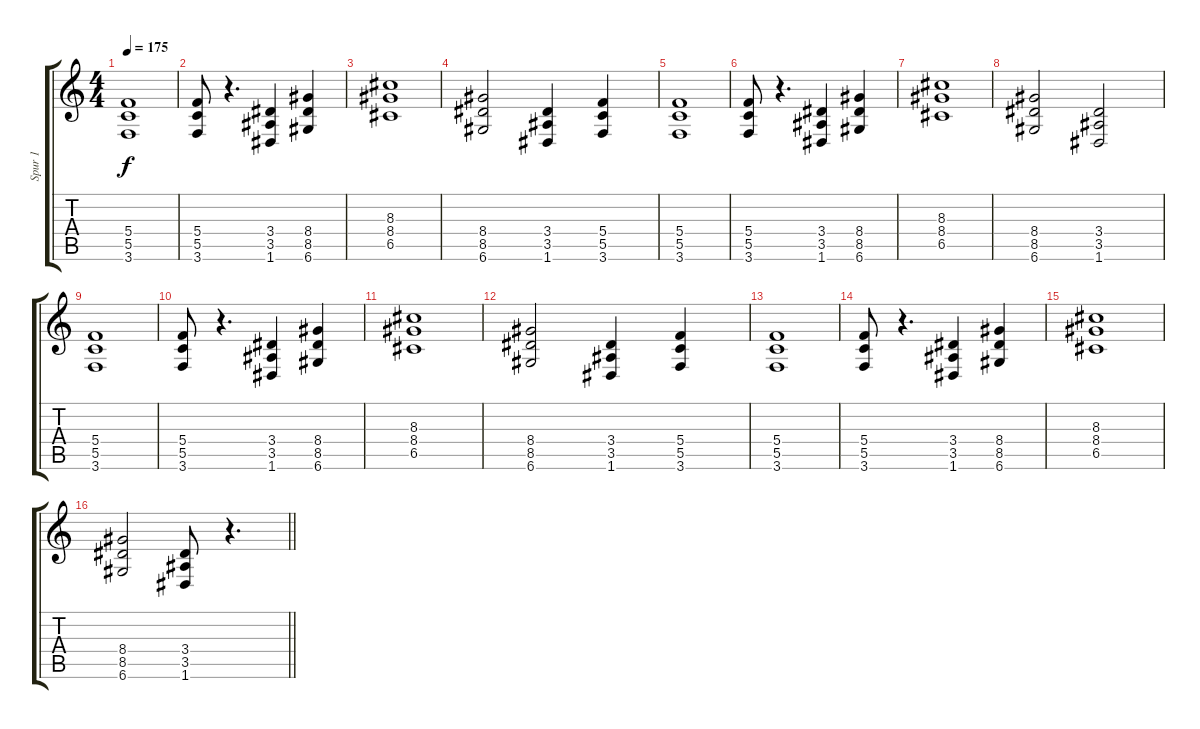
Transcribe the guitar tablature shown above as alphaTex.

\track ("Spur 1" "Spur 1") {instrument distortionguitar}
\staff {score tabs}
\tuning (D4 A3 F3 C3 G2 D2) {hide}
\ts (4 4)
\tempo 175
\clef g2
\ks c
(5.4 5.5 3.6).1{dy f} |
(5.4 5.5 3.6).8 r.4{d} (3.4 3.5 1.6).4 (8.4 8.5 6.6).4 |
(8.3 8.4 6.5).1 |
(8.4 8.5 6.6).2 (3.4 3.5 1.6).4 (5.4 5.5 3.6).4 |
(5.4 5.5 3.6).1 |
(5.4 5.5 3.6).8 r.4{d} (3.4 3.5 1.6).4 (8.4 8.5 6.6).4 |
(8.3 8.4 6.5).1 |
(8.4 8.5 6.6).2 (3.4 3.5 1.6).2 |
(5.4 5.5 3.6).1 |
(5.4 5.5 3.6).8 r.4{d} (3.4 3.5 1.6).4 (8.4 8.5 6.6).4 |
(8.3 8.4 6.5).1 |
(8.4 8.5 6.6).2 (3.4 3.5 1.6).4 (5.4 5.5 3.6).4 |
(5.4 5.5 3.6).1 |
(5.4 5.5 3.6).8 r.4{d} (3.4 3.5 1.6).4 (8.4 8.5 6.6).4 |
(8.3 8.4 6.5).1 |
\barLineRight lightlight
(8.4 8.5 6.6).2 (3.4 3.5 1.6).8 r.4{d}
